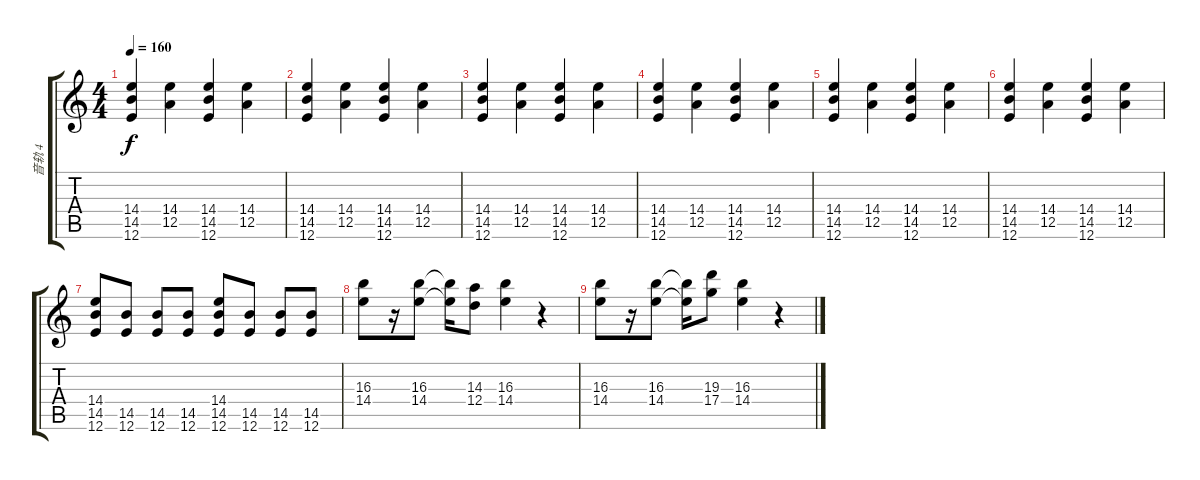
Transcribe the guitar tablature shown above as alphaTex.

\track ("音轨 4" "音轨 4") {instrument distortionguitar}
\staff {score tabs}
\tuning (E4 B3 G3 D3 A2 E2) {hide}
\ts (4 4)
\tempo 160
\clef g2
\ks c
(14.4 14.5 12.6).4{dy f} (14.4 12.5).4 (14.4 14.5 12.6).4 (14.4 12.5).4 |
(14.4 14.5 12.6).4 (14.4 12.5).4 (14.4 14.5 12.6).4 (14.4 12.5).4 |
(14.4 14.5 12.6).4 (14.4 12.5).4 (14.4 14.5 12.6).4 (14.4 12.5).4 |
(14.4 14.5 12.6).4 (14.4 12.5).4 (14.4 14.5 12.6).4 (14.4 12.5).4 |
(14.4 14.5 12.6).4 (14.4 12.5).4 (14.4 14.5 12.6).4 (14.4 12.5).4 |
(14.4 14.5 12.6).4 (14.4 12.5).4 (14.4 14.5 12.6).4 (14.4 12.5).4 |
(14.4 14.5 12.6).8 (14.5 12.6).8 (14.5 12.6).8 (14.5 12.6).8 (14.4 14.5 12.6).8 (14.5 12.6).8 (14.5 12.6).8 (14.5 12.6).8 |
(16.3 14.4).8 r.16 (16.3 14.4).8 (16.3{t} 14.4{t}).16 (14.3 12.4).8 (16.3 14.4).4 r.4 |
(16.3 14.4).8 r.16 (16.3 14.4).8 (16.3{t} 14.4{t}).16 (19.3 17.4).8 (16.3 14.4).4 r.4
